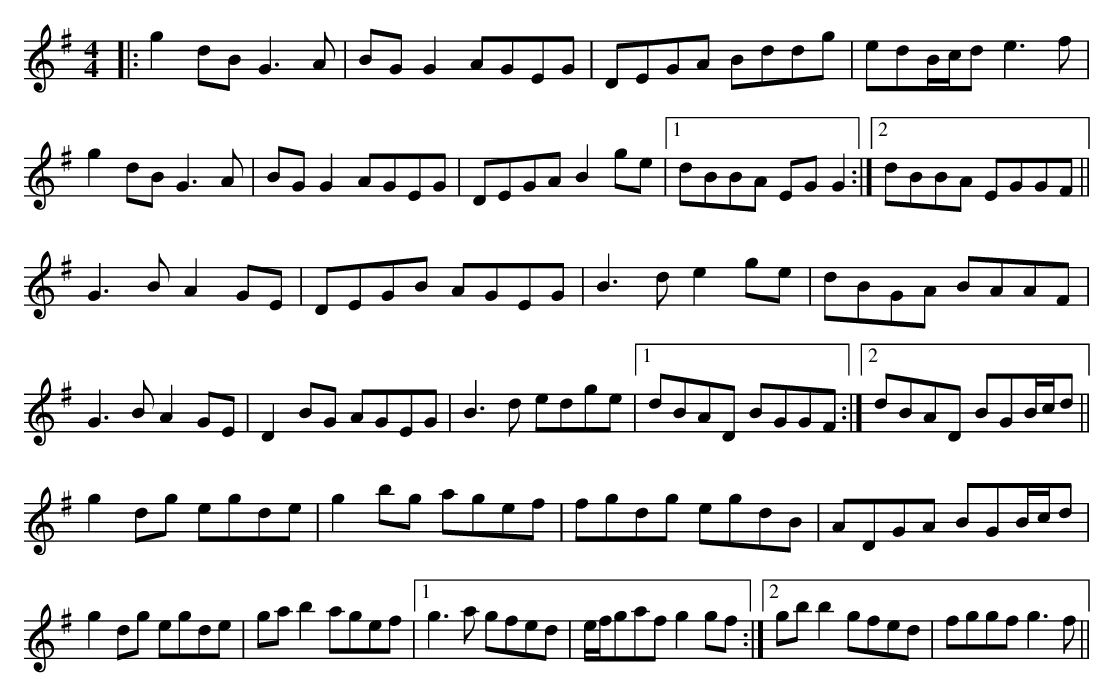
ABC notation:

X:1
M:4/4
K:G
|:g2dB G3A|BGG2 AGEG|DEGA Bddg|edB/c/d e3f|
g2dB G3A|BGG2 AGEG|DEGAB2ge|1 dBBA EGG2:|2 dBBA EGGF||
G3B A2GE|DEGB AGEG|B3d e2ge|dBGA BAAF|
G3B A2GE|D2BG AGEG|B3d edge|1 dBAD BGGF:|2 dBAD BGB/c/d||
g2dg egde|g2bg agef|fgdg egdB|ADGA BGB/c/d|
g2dg egde|gab2 agef|1 g3a gfed|e/f/gaf g2gf:|2 gbb2gfed|fggf g3f||
